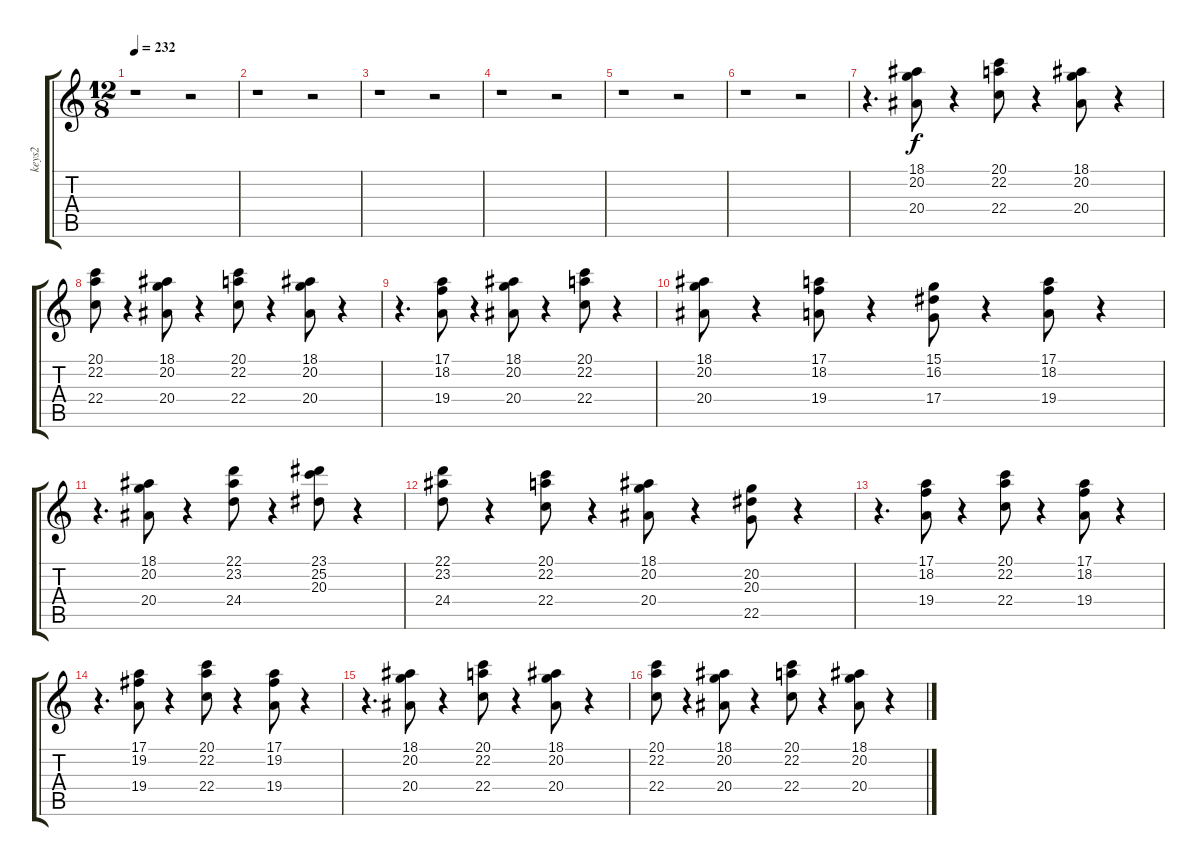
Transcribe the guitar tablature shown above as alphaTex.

\track ("keys2" "keys2") {instrument pizzicatostrings}
\staff {score tabs}
\tuning (E4 B3 G3 D3 A2 E2) {hide}
\ts (12 8)
\tempo 232
\clef g2
\ks c
r.1{dy f} r.2 |
r.1 r.2 |
r.1 r.2 |
r.1 r.2 |
r.1 r.2 |
r.1 r.2 |
r.4{d} (18.1 20.2 20.4).8 r.4 (20.1 22.2 22.4).8 r.4 (18.1 20.2 20.4).8 r.4 |
(20.1 22.2 22.4).8 r.4 (18.1 20.2 20.4).8 r.4 (20.1 22.2 22.4).8 r.4 (18.1 20.2 20.4).8 r.4 |
r.4{d} (17.1 18.2 19.4).8 r.4 (18.1 20.2 20.4).8 r.4 (20.1 22.2 22.4).8 r.4 |
(18.1 20.2 20.4).8 r.4 (17.1 18.2 19.4).8 r.4 (15.1 16.2 17.4).8 r.4 (17.1 18.2 19.4).8 r.4 |
r.4{d} (18.1 20.2 20.4).8 r.4 (22.1 23.2 24.4).8 r.4 (23.1 25.2 20.3).8 r.4 |
(22.1 23.2 24.4).8 r.4 (20.1 22.2 22.4).8 r.4 (18.1 20.2 20.4).8 r.4 (20.2 20.3 22.5).8 r.4 |
r.4{d} (17.1 18.2 19.4).8 r.4 (20.1 22.2 22.4).8 r.4 (17.1 18.2 19.4).8 r.4 |
r.4{d} (17.1 19.2 19.4).8 r.4 (20.1 22.2 22.4).8 r.4 (17.1 19.2 19.4).8 r.4 |
r.4{d} (18.1 20.2 20.4).8 r.4 (20.1 22.2 22.4).8 r.4 (18.1 20.2 20.4).8 r.4 |
(20.1 22.2 22.4).8 r.4 (18.1 20.2 20.4).8 r.4 (20.1 22.2 22.4).8 r.4 (18.1 20.2 20.4).8 r.4
